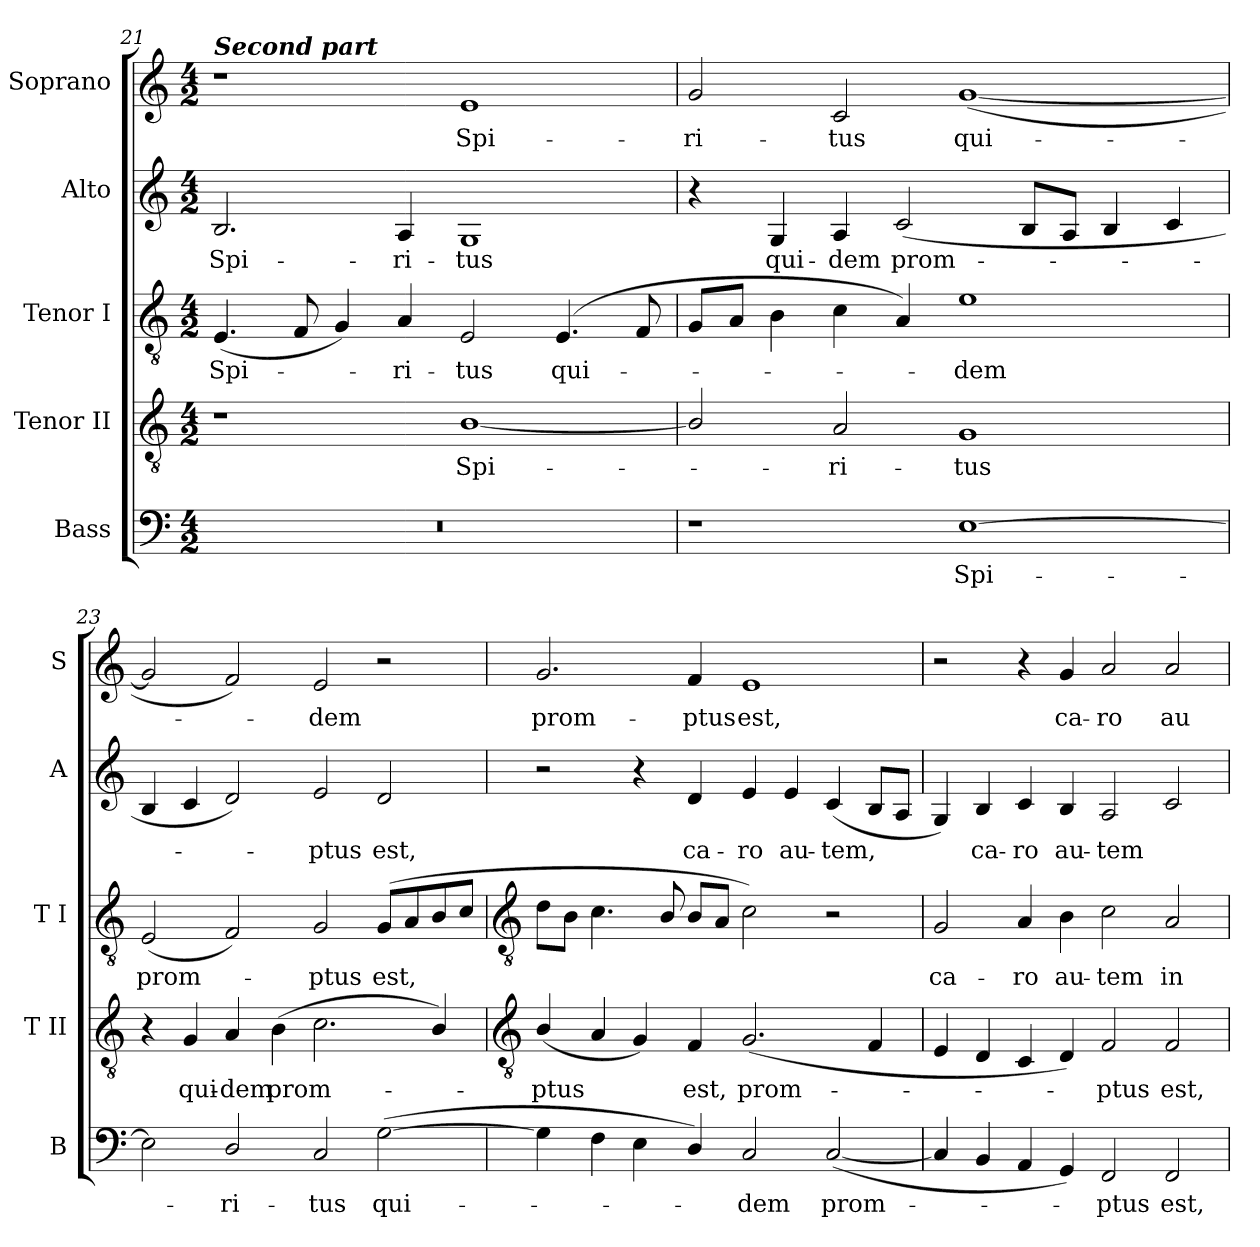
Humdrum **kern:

**kern	**text	**kern	**text	**kern	**text	**kern	**text	**kern	**text
*part5	*part5	*part4	*part4	*part3	*part3	*part2	*part2	*part1	*part1
*staff5	*staff5	*staff4	*staff4	*staff3	*staff3	*staff2	*staff2	*staff1	*staff1
*I"Bass	*	*I"Tenor II	*	*I"Tenor I	*	*I"Alto	*	*I"Soprano	*
*I'B	*	*I'T II	*	*I'T I	*	*I'A	*	*I'S	*
!!LO:LB:g=z
*clefF4	*	*clefGv2	*	*clefGv2	*	*clefG2	*	*clefG2	*
*k[]	*	*k[]	*	*k[]	*	*k[]	*	*k[]	*
*C:	*	*C:	*	*C:	*	*C:	*	*C:	*
*M4/2	*	*M4/2	*	*M4/2	*	*M4/2	*	*M4/2	*
=21	=21	=21	=21	=21	=21	=21	=21	=21	=21
!	!	!	!	!	!	!	!	!LO:TX:a:Bi:t=Second part	!
!	!	!	!	!	!LO:LY:b	!	!LO:LY:b	!	!
0r	.	1r	.	(<4.E	Spi-	2.B/	Spi-	1r	.
.	.	.	.	8F	.	.	.	.	.
.	.	.	.	4G)	.	.	.	.	.
!	!	!	!	!	!LO:LY:b	!	!LO:LY:b	!	!
.	.	.	.	4A	ri-	4A	-ri-	.	.
!	!	!	!LO:LY:b	!	!LO:LY:b	!	!LO:LY:b	!	!LO:LY:b
.	.	[1B/	Spi-	2E	-tus	1G	-tus	1e	Spi-
!	!	!	!	!	!LO:LY:b	!	!	!	!
.	.	.	.	(<4.E	qui-	.	.	.	.
.	.	.	.	8F	.	.	.	.	.
=22	=22	=22	=22	=22	=22	=22	=22	=22	=22
!	!	!	!	!	!	!	!	!	!LO:LY:b
1r	.	2B/]	.	8GL	.	4r	.	2g	-ri-
.	.	.	.	8AJ	.	.	.	.	.
!	!	!	!	!	!	!	!LO:LY:b	!	!
.	.	.	.	4B	.	4G	qui-	.	.
!	!	!	!LO:LY:b	!	!	!	!LO:LY:b	!	!LO:LY:b
.	.	2A	ri-	4c	.	4A	-dem	2c	-tus
!	!	!	!	!	!	!	!LO:LY:b	!	!
.	.	.	.	4A)	.	(<2c	prom-	.	.
!	!LO:LY:b	!	!LO:LY:b	!	!LO:LY:b	!	!	!	!LO:LY:b
[1E	Spi-	1G	-tus	1e	dem	.	.	(<[1g	qui-
.	.	.	.	.	.	8BL	.	.	.
.	.	.	.	.	.	8AJ	.	.	.
.	.	.	.	.	.	4B	.	.	.
.	.	.	.	.	.	4c	.	.	.
=23	=23	=23	=23	=23	=23	=23	=23	=23	=23
!	!	!	!	!	!LO:LY:b	!	!	!	!
2E]	.	4r	.	(<2E	prom-	4B	.	2g]	.
!	!	!	!LO:LY:b	!	!	!	!	!	!
.	.	4G	qui-	.	.	4c	.	.	.
!	!LO:LY:b	!	!LO:LY:b	!	!	!	!	!	!
2D/	ri-	4A	-dem	2F)	.	2d)	.	2f)	.
!	!	!	!LO:LY:b	!	!	!	!	!	!
.	.	(>4B	prom-	.	.	.	.	.	.
!	!LO:LY:b	!	!	!	!LO:LY:b	!	!LO:LY:b	!	!LO:LY:b
2C	-tus	2.c	.	2G	ptus	2e	ptus	2e	dem
!	!LO:LY:b	!	!	!	!LO:LY:b	!	!LO:LY:b	!	!
(>[2G	qui-	.	.	(>8GL	est,	2d	est,	2r	.
.	.	.	.	8A	.	.	.	.	.
.	.	4B/)	.	8B	.	.	.	.	.
.	.	.	.	8cJ	.	.	.	.	.
!!LO:LB:g=z
=24	=24	=24	=24	=24	=24	=24	=24	=24	=24
*	*	*clefGv2	*	*clefGv2	*	*	*	*	*
!	!	!	!LO:LY:b	!	!	!	!	!	!LO:LY:b
4G]	.	(<4B/	ptus	8dL	.	2r	.	2.g	prom-
.	.	.	.	8BJ	.	.	.	.	.
4F	.	4A	.	4.c	.	.	.	.	.
4E	.	4G)	.	.	.	4r	.	.	.
.	.	.	.	8B/	.	.	.	.	.
!	!	!	!LO:LY:b	!	!	!	!LO:LY:b	!	!LO:LY:b
4D/)	.	4F	est,	8BL	.	4d	ca-	4f	-ptus
.	.	.	.	8AJ	.	.	.	.	.
!	!LO:LY:b	!	!LO:LY:b	!	!	!	!LO:LY:b	!	!LO:LY:b
2C	dem	(<2.G	prom-	2c)	.	4e	-ro	1e	est,
!	!	!	!	!	!	!	!LO:LY:b	!	!
.	.	.	.	.	.	4e	au-	.	.
!	!LO:LY:b	!	!	!	!	!	!LO:LY:b	!	!
(<[2C	prom-	.	.	2r	.	(<4c	-tem,	.	.
.	.	4F	.	.	.	8BL	.	.	.
.	.	.	.	.	.	8AJ	.	.	.
=25	=25	=25	=25	=25	=25	=25	=25	=25	=25
!	!	!	!	!	!LO:LY:b	!	!	!	!
4C]	.	4E	.	2G	ca-	4G)	.	2r	.
!	!	!	!	!	!	!	!LO:LY:b	!	!
4BB	.	4D	.	.	.	4B	ca-	.	.
!	!	!	!	!	!LO:LY:b	!	!LO:LY:b	!	!
4AA	.	4C	.	4A	-ro	4c	-ro	4r	.
!	!	!	!	!	!LO:LY:b	!	!LO:LY:b	!	!LO:LY:b
4GG)	.	4D)	.	4B	au-	4B	au-	4g	ca-
!	!LO:LY:b	!	!LO:LY:b	!	!LO:LY:b	!	!LO:LY:b	!	!LO:LY:b
2FF	ptus	2F	ptus	2c	-tem	2A	-tem	2a	-ro
!	!LO:LY:b	!	!LO:LY:b	!	!LO:LY:b	!	!	!	!LO:LY:b
2FF	est,	2F	est,	2A	in-	2c	.	2a	au-
=	=	=	=	=	=	=	=	=	=
*-	*-	*-	*-	*-	*-	*-	*-	*-	*-
